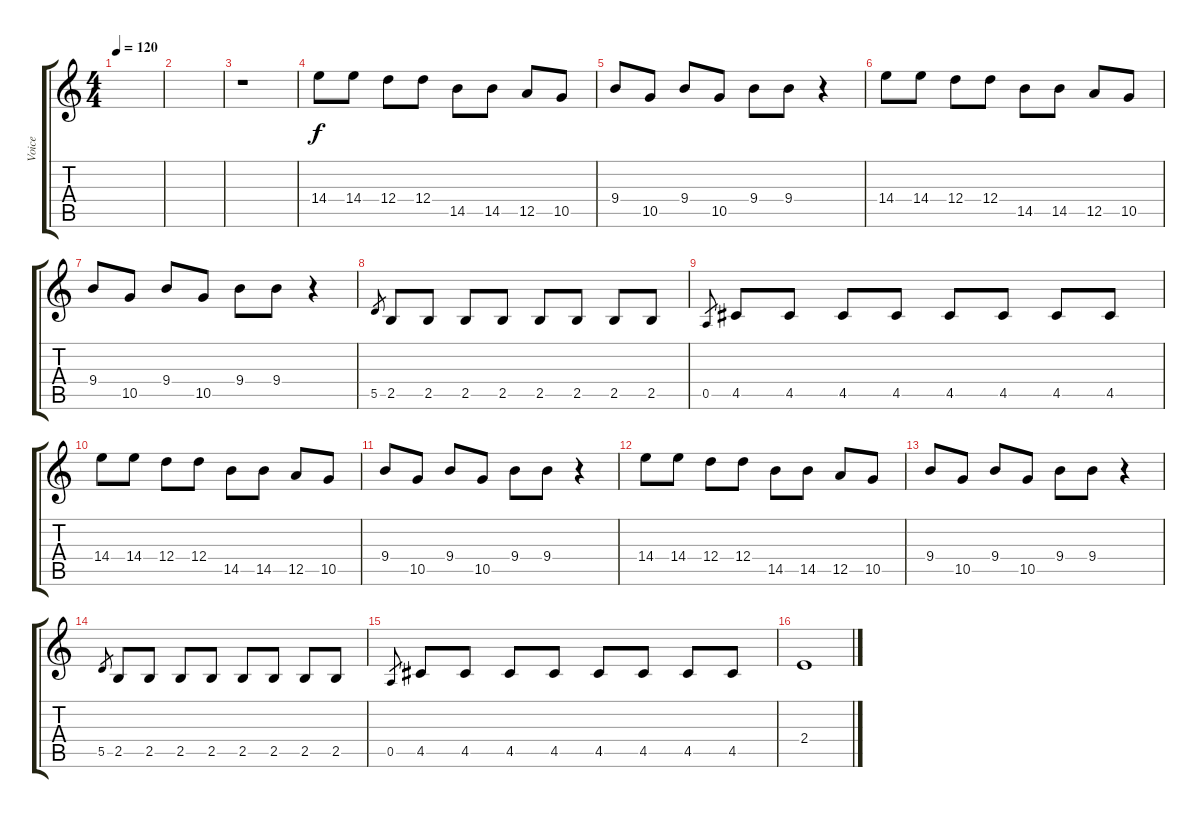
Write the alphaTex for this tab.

\track ("Voice" "Voice") {instrument distortionguitar}
\staff {score tabs}
\tuning (E4 B3 G3 D3 A2 E2) {hide}
\ts (4 4)
\tempo 120
\clef g2
\ks c
|
|
r.1 |
14.4.8 14.4.8 12.4.8 12.4.8 14.5.8 14.5.8 12.5.8 10.5.8 |
9.4.8 10.5.8 9.4.8 10.5.8 9.4.8 9.4.8 r.4 |
14.4.8 14.4.8 12.4.8 12.4.8 14.5.8 14.5.8 12.5.8 10.5.8 |
9.4.8 10.5.8 9.4.8 10.5.8 9.4.8 9.4.8 r.4 |
5.5.8{gr} 2.5.8 2.5.8 2.5.8 2.5.8 2.5.8 2.5.8 2.5.8 2.5.8 |
0.5.8{gr} 4.5.8 4.5.8 4.5.8 4.5.8 4.5.8 4.5.8 4.5.8 4.5.8 |
14.4.8 14.4.8 12.4.8 12.4.8 14.5.8 14.5.8 12.5.8 10.5.8 |
9.4.8 10.5.8 9.4.8 10.5.8 9.4.8 9.4.8 r.4 |
14.4.8 14.4.8 12.4.8 12.4.8 14.5.8 14.5.8 12.5.8 10.5.8 |
9.4.8 10.5.8 9.4.8 10.5.8 9.4.8 9.4.8 r.4 |
5.5.8{gr} 2.5.8 2.5.8 2.5.8 2.5.8 2.5.8 2.5.8 2.5.8 2.5.8 |
0.5.8{gr} 4.5.8 4.5.8 4.5.8 4.5.8 4.5.8 4.5.8 4.5.8 4.5.8 |
2.4.1
